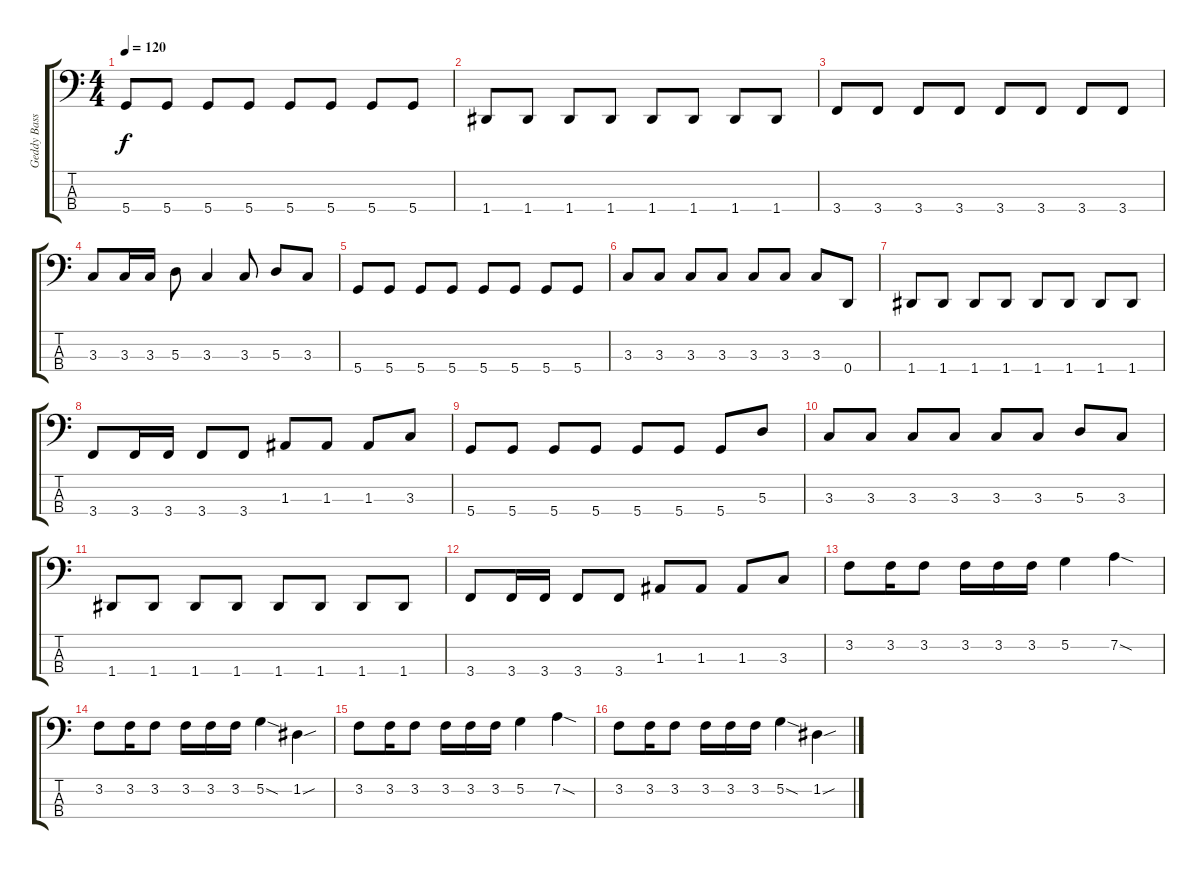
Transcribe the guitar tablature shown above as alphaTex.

\track ("Geddy Bass" "Geddy Bass") {instrument electricbassfinger}
\staff {score tabs}
\tuning (G2 D2 A1 D1) {hide}
\ts (4 4)
\tempo 120
\clef f4
\ks c
5.4.8{dy f} 5.4.8 5.4.8 5.4.8 5.4.8 5.4.8 5.4.8 5.4.8 |
1.4.8 1.4.8 1.4.8 1.4.8 1.4.8 1.4.8 1.4.8 1.4.8 |
3.4.8 3.4.8 3.4.8 3.4.8 3.4.8 3.4.8 3.4.8 3.4.8 |
3.3.8 3.3.16 3.3.16 5.3.8 3.3.4 3.3.8 5.3.8 3.3.8 |
5.4.8 5.4.8 5.4.8 5.4.8 5.4.8 5.4.8 5.4.8 5.4.8 |
3.3.8 3.3.8 3.3.8 3.3.8 3.3.8 3.3.8 3.3.8 0.4.8 |
1.4.8 1.4.8 1.4.8 1.4.8 1.4.8 1.4.8 1.4.8 1.4.8 |
3.4.8 3.4.16 3.4.16 3.4.8 3.4.8 1.3.8 1.3.8 1.3.8 3.3.8 |
5.4.8 5.4.8 5.4.8 5.4.8 5.4.8 5.4.8 5.4.8 5.3.8 |
3.3.8 3.3.8 3.3.8 3.3.8 3.3.8 3.3.8 5.3.8 3.3.8 |
1.4.8 1.4.8 1.4.8 1.4.8 1.4.8 1.4.8 1.4.8 1.4.8 |
3.4.8 3.4.16 3.4.16 3.4.8 3.4.8 1.3.8 1.3.8 1.3.8 3.3.8 |
3.2.8 3.2.16 3.2.8 3.2.16 3.2.16 3.2.16 5.2.4 7.2{sod}.4 |
3.2.8 3.2.16 3.2.8 3.2.16 3.2.16 3.2.16 5.2{sod}.4 1.2{sou}.4 |
3.2.8 3.2.16 3.2.8 3.2.16 3.2.16 3.2.16 5.2.4 7.2{sod}.4 |
3.2.8 3.2.16 3.2.8 3.2.16 3.2.16 3.2.16 5.2{sod}.4 1.2{sou}.4
